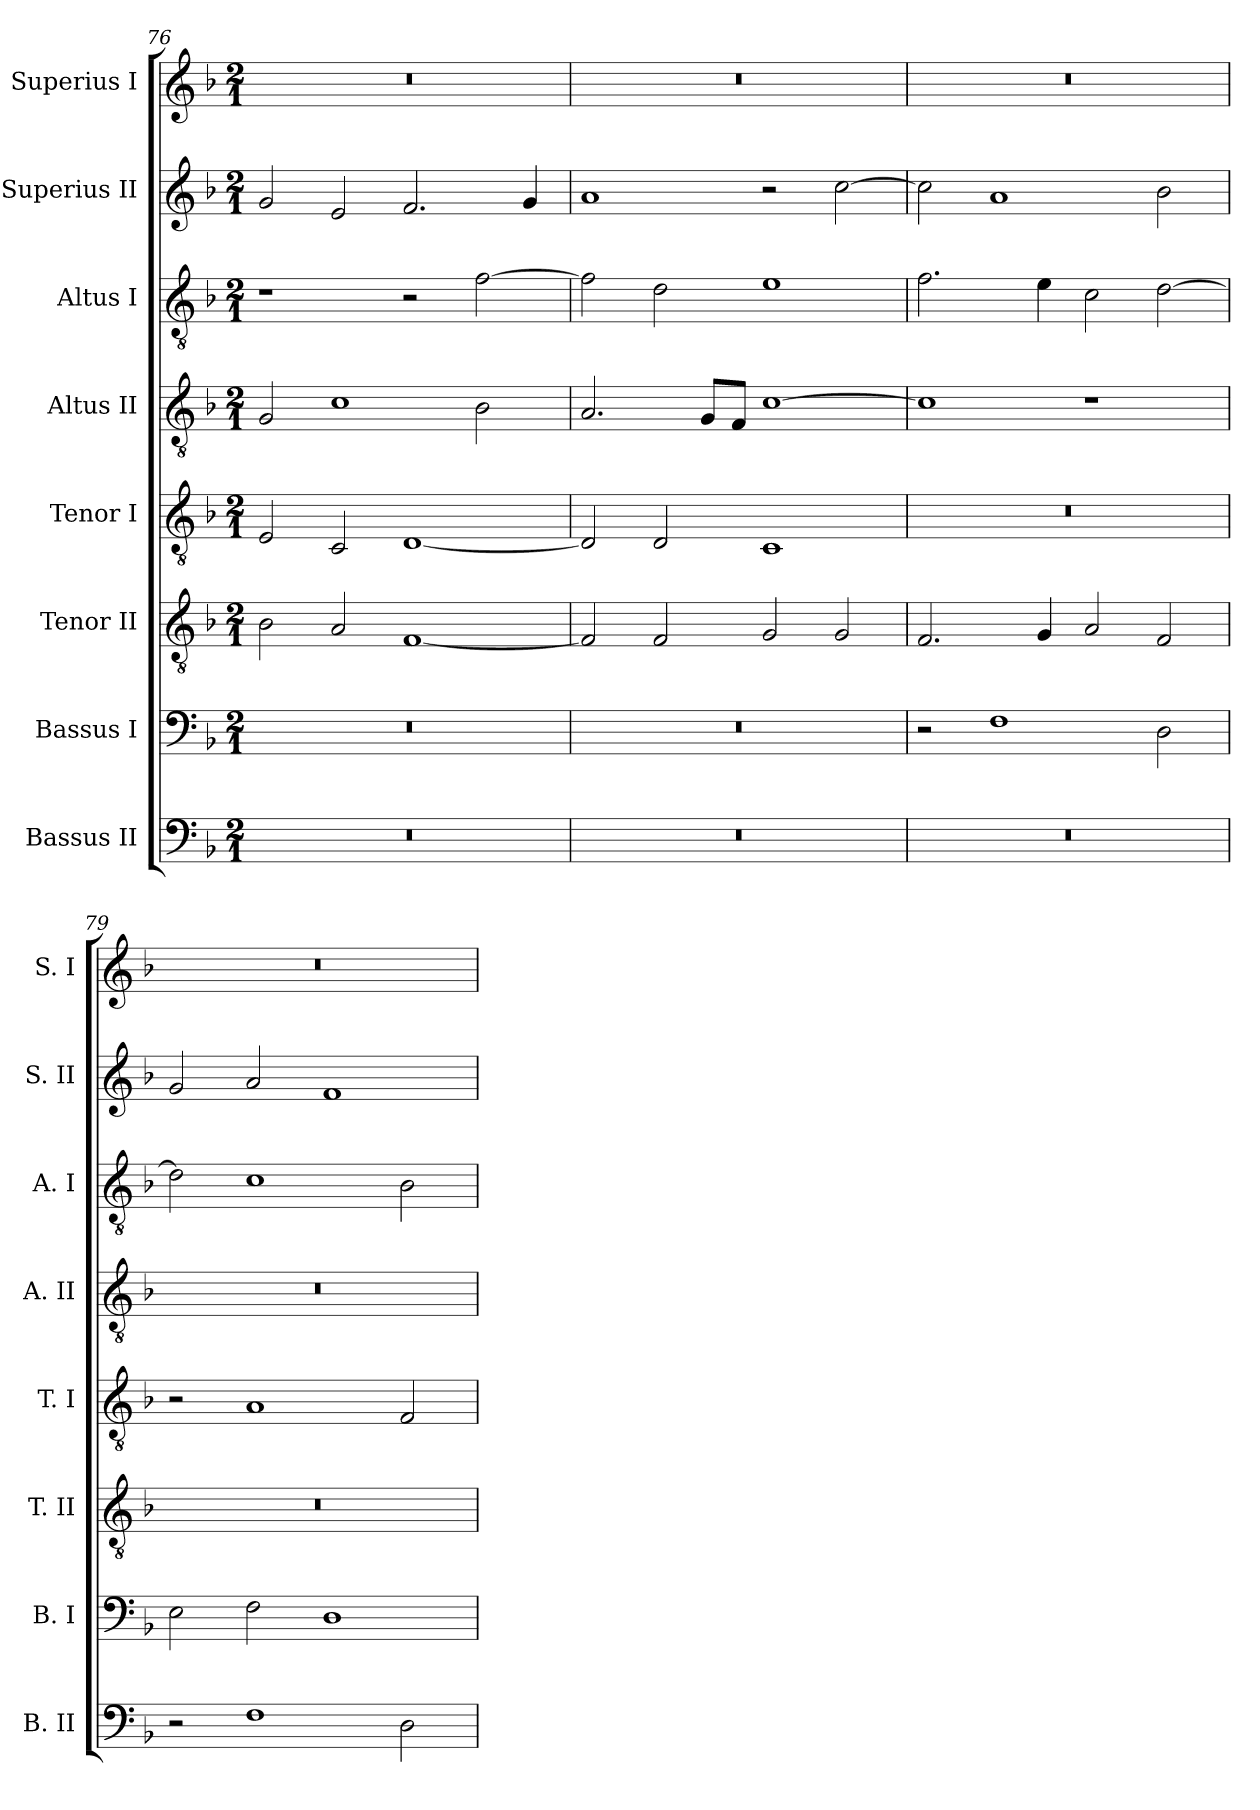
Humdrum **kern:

**kern	**kern	**kern	**kern	**kern	**kern	**kern	**kern
*part8	*part7	*part6	*part5	*part4	*part3	*part2	*part1
*staff8	*staff7	*staff6	*staff5	*staff4	*staff3	*staff2	*staff1
*I"Bassus II	*I"Bassus I	*I"Tenor II	*I"Tenor I	*I"Altus II	*I"Altus I	*I"Superius II	*I"Superius I
*I'B. II	*I'B. I	*I'T. II	*I'T. I	*I'A. II	*I'A. I	*I'S. II	*I'S. I
*clefF4	*clefF4	*clefGv2	*clefGv2	*clefGv2	*clefGv2	*clefG2	*clefG2
*k[b-]	*k[b-]	*k[b-]	*k[b-]	*k[b-]	*k[b-]	*k[b-]	*k[b-]
*F:	*F:	*F:	*F:	*F:	*F:	*F:	*F:
*M2/1	*M2/1	*M2/1	*M2/1	*M2/1	*M2/1	*M2/1	*M2/1
=76	=76	=76	=76	=76	=76	=76	=76
0r	0r	2B-	2E	2G	1r	2g	0r
.	.	2A	2C	1c	.	2e	.
.	.	[1F	[1D	.	2r	2.f	.
.	.	.	.	2B-	[2f	.	.
.	.	.	.	.	.	4g	.
=77	=77	=77	=77	=77	=77	=77	=77
0r	0r	2F]	2D]	2.A	2f]	1a	0r
.	.	2F	2D	.	2d	.	.
.	.	.	.	8GL	.	.	.
.	.	.	.	8FJ	.	.	.
.	.	2G	1C	[1c	1e	2r	.
.	.	2G	.	.	.	[2cc	.
=78	=78	=78	=78	=78	=78	=78	=78
0r	2r	2.F	0r	1c]	2.f	2cc]	0r
.	1F	.	.	.	.	1a	.
.	.	4G	.	.	4e	.	.
.	.	2A	.	1r	2c	.	.
.	2D	2F	.	.	[2d	2b-	.
=79	=79	=79	=79	=79	=79	=79	=79
2r	2E	0r	2r	0r	2d]	2g	0r
1F	2F	.	1A	.	1c	2a	.
.	1D	.	.	.	.	1f	.
2D	.	.	2F	.	2B-	.	.
=	=	=	=	=	=	=	=
*-	*-	*-	*-	*-	*-	*-	*-
